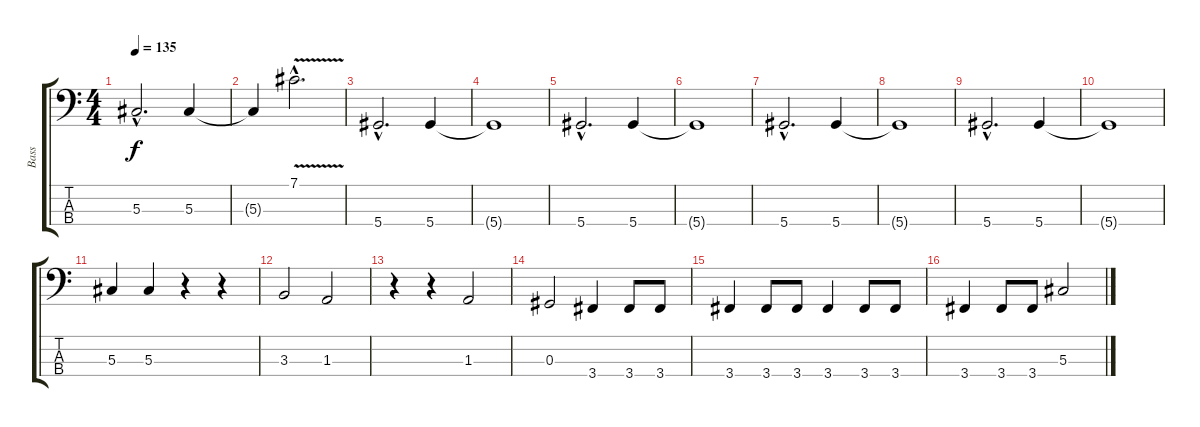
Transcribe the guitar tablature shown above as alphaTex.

\track ("Bass" "Bass") {instrument electricbassfinger}
\staff {score tabs}
\tuning (Gb2 Db2 Ab1 Eb1) {hide}
\ts (4 4)
\tempo 135
\clef f4
\ks c
5.3{hac}.2{d dy f} 5.3.4 |
5.3{t}.4 7.1{v hac}.2{d} |
5.4{hac}.2{d} 5.4.4 |
5.4{t}.1 |
5.4{hac}.2{d} 5.4.4 |
5.4{t}.1 |
5.4{hac}.2{d} 5.4.4 |
5.4{t}.1 |
5.4{hac}.2{d} 5.4.4 |
5.4{t}.1 |
5.3.4 5.3.4 r.4 r.4 |
3.3.2 1.3.2 |
r.4 r.4 1.3.2 |
0.3.2 3.4.4 3.4.8 3.4.8 |
3.4.4 3.4.8 3.4.8 3.4.4 3.4.8 3.4.8 |
3.4.4 3.4.8 3.4.8 5.3.2
